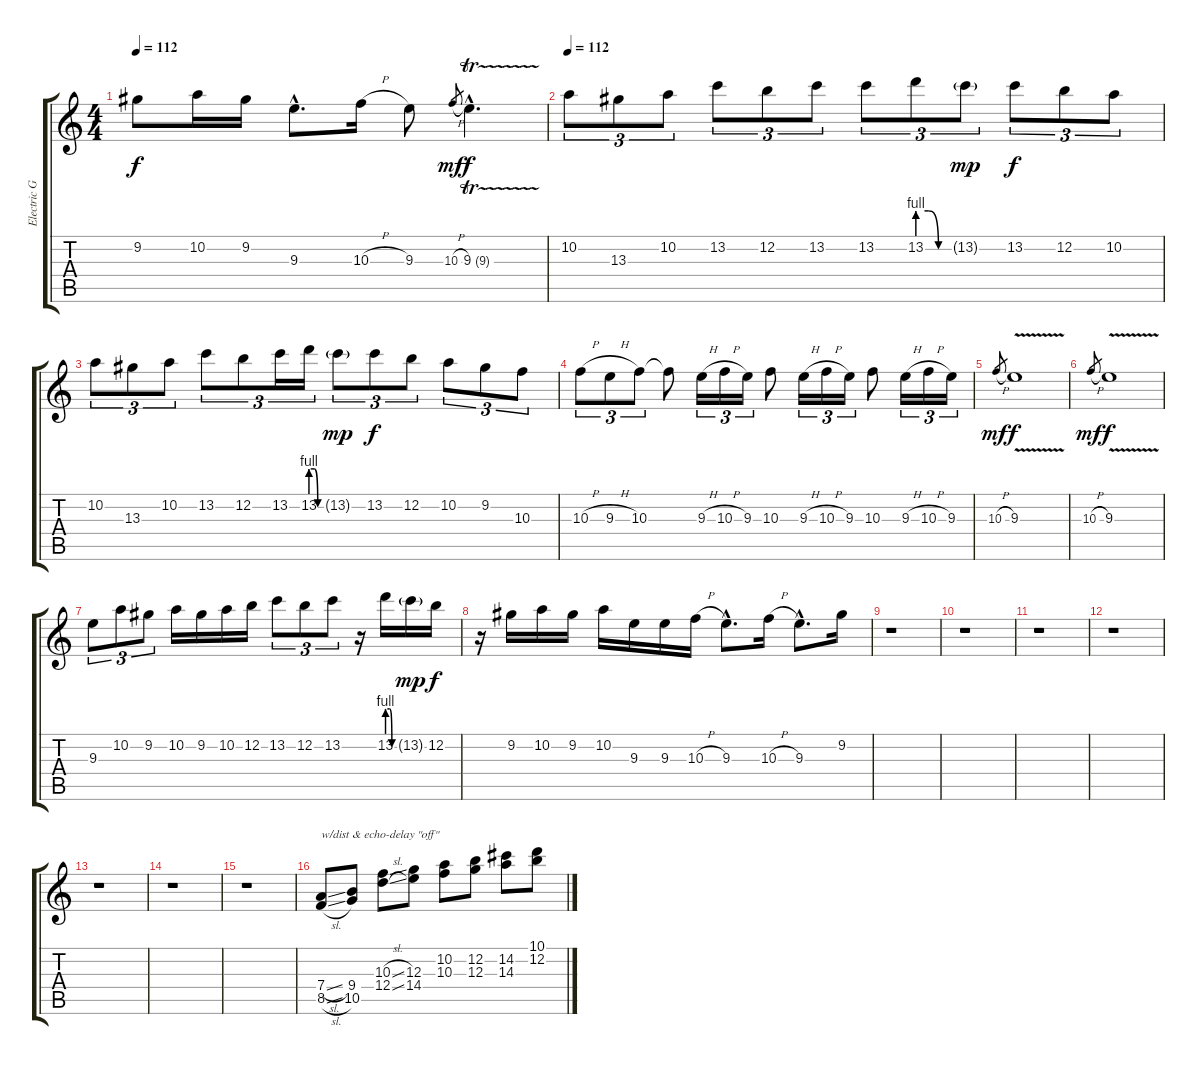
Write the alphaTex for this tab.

\track ("Electric Guitar 1" "Electric G") {instrument distortionguitar}
\staff {score tabs}
\tuning (E4 B3 G3 D3 A2 E2) {hide}
\ts (4 4)
\tempo 112
\clef g2
\ks c
9.2.8{dy f} 10.2.16 9.2.16 9.3{hac}.8{d} 10.3{h}.16 9.3.8 10.3{h}.8{gr dy mf} 9.3{tr (9 16) hac}.4{d dy f} |
\tempo 112
10.2.8{tu (3 2) volume 12} 13.3.8{tu (3 2)} 10.2.8{tu (3 2)} 13.2.8{tu (3 2)} 12.2.8{tu (3 2)} 13.2.8{tu (3 2)} 13.2.8{tu (3 2)} 13.2{be (custom 0 4 20 4 40 0 60 0)}.8{tu (3 2)} 13.2{g}.8{tu (3 2) dy mp} 13.2.8{tu (3 2) dy f} 12.2.8{tu (3 2)} 10.2.8{tu (3 2)} |
10.2.8{tu (3 2)} 13.3.8{tu (3 2)} 10.2.8{tu (3 2)} 13.2.8{tu (3 2)} 12.2.8{tu (3 2)} 13.2.16{tu (3 2)} 13.2{be (custom 0 4 20 4 40 0 60 0)}.16{tu (3 2)} 13.2{g}.8{tu (3 2) dy mp} 13.2.8{tu (3 2) dy f} 12.2.8{tu (3 2)} 10.2.8{tu (3 2)} 9.2.8{tu (3 2)} 10.3.8{tu (3 2)} |
10.3{h}.8{tu (3 2)} 9.3{h}.8{tu (3 2)} 10.3.8{tu (3 2)} 10.3{t}.8 9.3{h}.16{tu (3 2)} 10.3{h}.16{tu (3 2)} 9.3.16{tu (3 2)} 10.3.8 9.3{h}.16{tu (3 2)} 10.3{h}.16{tu (3 2)} 9.3.16{tu (3 2)} 10.3.8 9.3{h}.16{tu (3 2)} 10.3{h}.16{tu (3 2)} 9.3.16{tu (3 2)} |
10.3{h}.8{gr dy mf} 9.3{v}.1{dy f} |
10.3{h}.8{gr dy mf} 9.3{v}.1{dy f} |
9.3.8{tu (3 2)} 10.2.8{tu (3 2)} 9.2.8{tu (3 2)} 10.2.16 9.2.16 10.2.16 12.2.16 13.2.8{tu (3 2)} 12.2.8{tu (3 2)} 13.2.8{tu (3 2)} r.16 13.2{be (custom 0 4 20 4 40 0 60 0)}.16 13.2{g}.16{dy mp} 12.2.16{dy f} |
r.16 9.2.16 10.2.16 9.2.16 10.2.16 9.3.16 9.3.16 10.3{h}.16 9.3{hac}.8{d} 10.3{h}.16 9.3{hac}.8{d} 9.2.16 |
r.1 |
r.1 |
r.1 |
r.1 |
r.1 |
r.1 |
r.1 |
(7.4{sl} 8.5{sl}).8{txt "w/dist & echo-delay \"off\"" volume 16} (9.4 10.5).8 (10.3{sl} 12.4{sl}).8 (12.3 14.4).8 (10.2 10.3).8 (12.2 12.3).8 (14.2 14.3).8 (10.1 12.2).8
